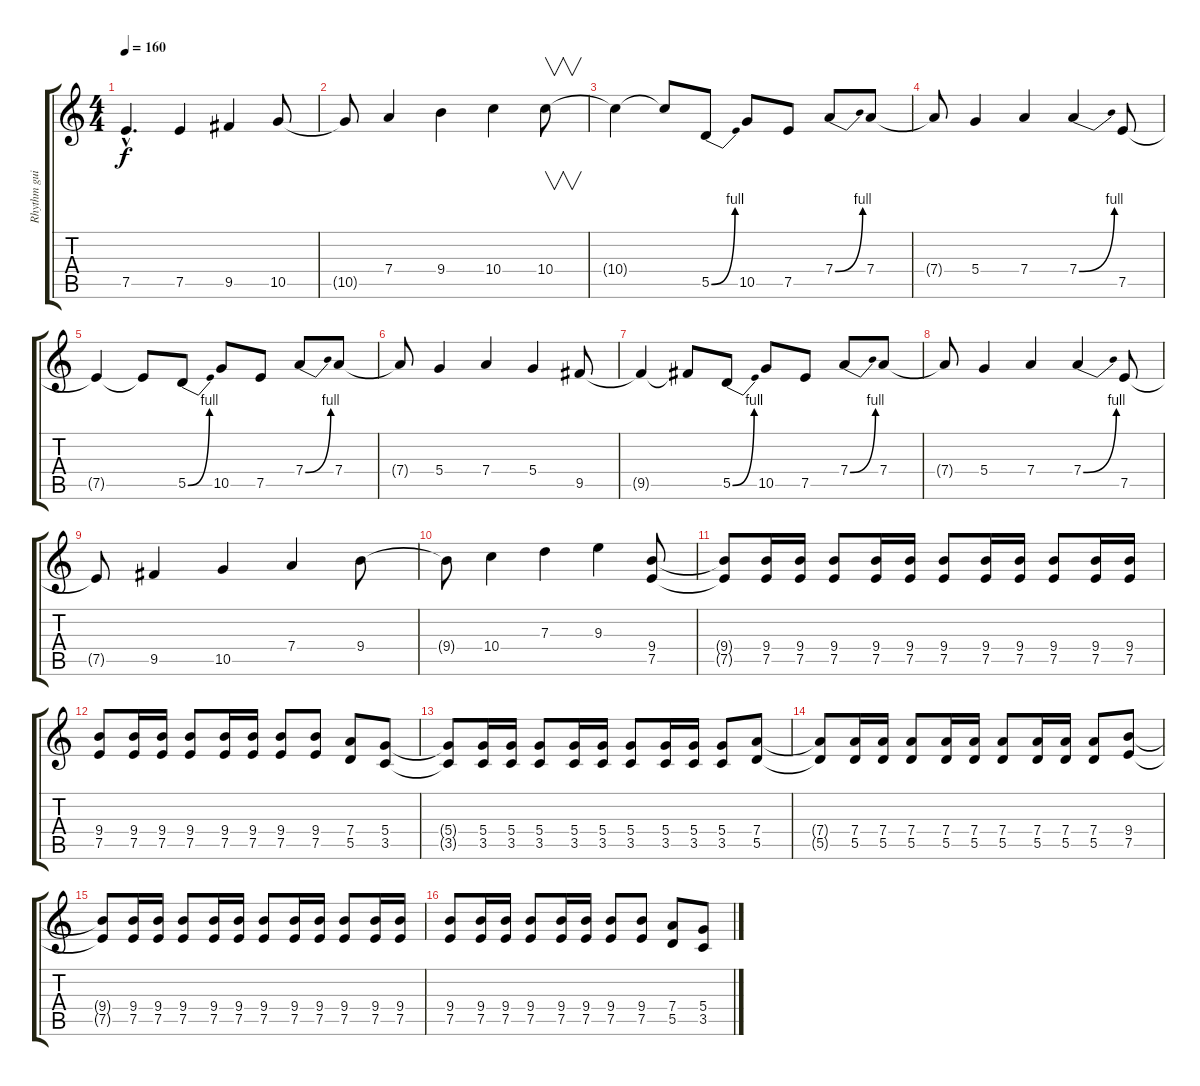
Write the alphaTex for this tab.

\track ("Rhythm guitar" "Rhythm gui") {instrument distortionguitar}
\staff {score tabs}
\tuning (E4 B3 G3 D3 A2 E2) {hide}
\ts (4 4)
\tempo 160
\clef g2
\ks c
7.5{hac t}.4{d dy f} 7.5.4 9.5.4 10.5.8 |
10.5{t}.8 7.4.4 9.4.4 10.4.4 10.4.8{v} |
10.4{t}.4 10.4{t}.8 5.5{be (bend 0 0 60 4)}.8 10.5.8 7.5.8 7.4{be (bend 0 0 60 4)}.8 7.4.8 |
7.4{t}.8 5.4.4 7.4.4 7.4{be (bend 0 0 60 4)}.4 7.5.8 |
7.5{t}.4 7.5{t}.8 5.5{be (bend 0 0 60 4)}.8 10.5.8 7.5.8 7.4{be (bend 0 0 60 4)}.8 7.4.8 |
7.4{t}.8 5.4.4 7.4.4 5.4.4 9.5.8 |
9.5{t}.4 9.5{t}.8 5.5{be (bend 0 0 60 4)}.8 10.5.8 7.5.8 7.4{be (bend 0 0 60 4)}.8 7.4.8 |
7.4{t}.8 5.4.4 7.4.4 7.4{be (bend 0 0 60 4)}.4 7.5.8 |
7.5{t}.8 9.5.4 10.5.4 7.4.4 9.4.8 |
9.4{t}.8 10.4.4 7.3.4 9.3.4 (9.4 7.5).8 |
(9.4{t} 7.5{t}).8 (9.4 7.5).16 (9.4 7.5).16 (9.4 7.5).8 (9.4 7.5).16 (9.4 7.5).16 (9.4 7.5).8 (9.4 7.5).16 (9.4 7.5).16 (9.4 7.5).8 (9.4 7.5).16 (9.4 7.5).16 |
(9.4 7.5).8 (9.4 7.5).16 (9.4 7.5).16 (9.4 7.5).8 (9.4 7.5).16 (9.4 7.5).16 (9.4 7.5).8 (9.4 7.5).8 (7.4 5.5).8 (5.4 3.5).8 |
(5.4{t} 3.5{t}).8 (5.4 3.5).16 (5.4 3.5).16 (5.4 3.5).8 (5.4 3.5).16 (5.4 3.5).16 (5.4 3.5).8 (5.4 3.5).16 (5.4 3.5).16 (5.4 3.5).8 (7.4 5.5).8 |
(7.4{t} 5.5{t}).8 (7.4 5.5).16 (7.4 5.5).16 (7.4 5.5).8 (7.4 5.5).16 (7.4 5.5).16 (7.4 5.5).8 (7.4 5.5).16 (7.4 5.5).16 (7.4 5.5).8 (9.4 7.5).8 |
(9.4{t} 7.5{t}).8 (9.4 7.5).16 (9.4 7.5).16 (9.4 7.5).8 (9.4 7.5).16 (9.4 7.5).16 (9.4 7.5).8 (9.4 7.5).16 (9.4 7.5).16 (9.4 7.5).8 (9.4 7.5).16 (9.4 7.5).16 |
(9.4 7.5).8 (9.4 7.5).16 (9.4 7.5).16 (9.4 7.5).8 (9.4 7.5).16 (9.4 7.5).16 (9.4 7.5).8 (9.4 7.5).8 (7.4 5.5).8 (5.4 3.5).8
